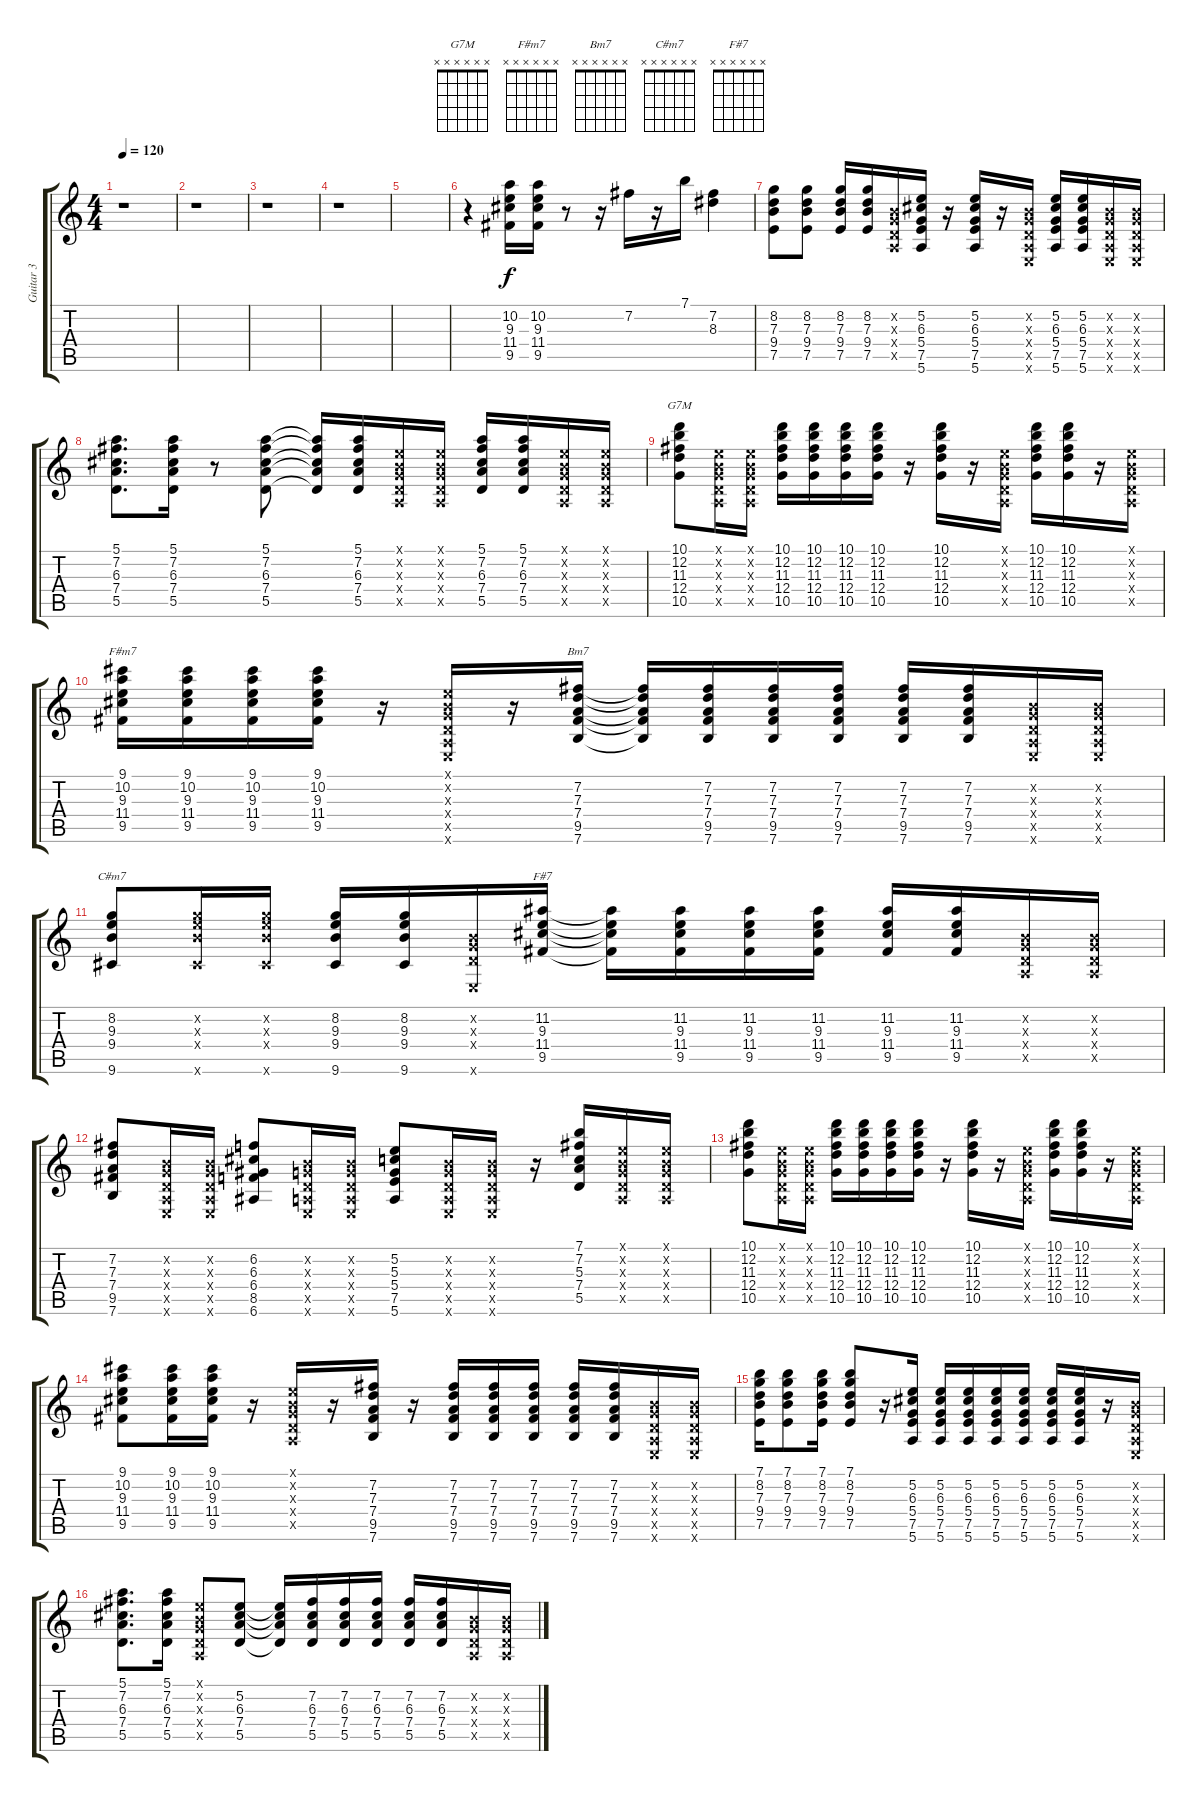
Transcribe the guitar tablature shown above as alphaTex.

\track ("Guitar 3" "Guitar 3") {instrument electricguitarclean}
\staff {score tabs}
\tuning (E4 B3 G3 D3 A2 E2) {hide}
\chord ("G7M" x x x x x x)
\chord ("F#m7" x x x x x x)
\chord ("Bm7" x x x x x x)
\chord ("C#m7" x x x x x x)
\chord ("F#7" x x x x x x)
\ts (4 4)
\tempo 120
\clef g2
\ks c
r.1{txt "" dy f instrument electricguitarclean} |
r.1 |
r.1 |
r.1 |
|
r.4 (10.2 9.3 11.4 9.5).16 (10.2 9.3 11.4 9.5).16 r.8 r.16 7.2.16 r.16 7.1.16 (7.2 8.3).4 |
(8.2 7.3 9.4 7.5).8 (8.2 7.3 9.4 7.5).8 (8.2 7.3 9.4 7.5).16 (8.2 7.3 9.4 7.5).16 (0.2{x} 0.3{x} 0.4{x} 0.5{x}).16 (5.2 6.3 5.4 7.5 5.6).16 r.16 (5.2 6.3 5.4 7.5 5.6).16 r.16 (0.2{x} 0.3{x} 0.4{x} 0.5{x} 0.6{x}).16 (5.2 6.3 5.4 7.5 5.6).16 (5.2 6.3 5.4 7.5 5.6).16 (0.2{x} 0.3{x} 0.4{x} 0.5{x} 0.6{x}).16 (0.2{x} 0.3{x} 0.4{x} 0.5{x} 0.6{x}).16 |
(5.1 7.2 6.3 7.4 5.5).8{d} (5.1 7.2 6.3 7.4 5.5).16 r.8 (5.1 7.2 6.3 7.4 5.5).8 (5.1{t} 7.2{t} 6.3{t} 7.4{t} 5.5{t}).16 (5.1 7.2 6.3 7.4 5.5).16 (0.1{x} 0.2{x} 0.3{x} 0.4{x} 0.5{x}).16 (0.1{x} 0.2{x} 0.3{x} 0.4{x} 0.5{x}).16 (5.1 7.2 6.3 7.4 5.5).16 (5.1 7.2 6.3 7.4 5.5).16 (0.1{x} 0.2{x} 0.3{x} 0.4{x} 0.5{x}).16 (0.1{x} 0.2{x} 0.3{x} 0.4{x} 0.5{x}).16 |
(10.1 12.2 11.3 12.4 10.5).8{ch "G7M"} (0.1{x} 0.2{x} 0.3{x} 0.4{x} 0.5{x}).16 (0.1{x} 0.2{x} 0.3{x} 0.4{x} 0.5{x}).16 (10.1 12.2 11.3 12.4 10.5).16 (10.1 12.2 11.3 12.4 10.5).16 (10.1 12.2 11.3 12.4 10.5).16 (10.1 12.2 11.3 12.4 10.5).16 r.16 (10.1 12.2 11.3 12.4 10.5).16 r.16 (0.1{x} 0.2{x} 0.3{x} 0.4{x} 0.5{x}).16 (10.1 12.2 11.3 12.4 10.5).16 (10.1 12.2 11.3 12.4 10.5).16 r.16 (0.1{x} 0.2{x} 0.3{x} 0.4{x} 0.5{x}).16 |
(9.1 10.2 9.3 11.4 9.5).16{ch "F#m7"} (9.1 10.2 9.3 11.4 9.5).16 (9.1 10.2 9.3 11.4 9.5).16 (9.1 10.2 9.3 11.4 9.5).16 r.16 (0.1{x} 0.2{x} 0.3{x} 0.4{x} 0.5{x} 0.6{x}).16 r.16 (7.2 7.3 7.4 9.5 7.6).16{ch "Bm7"} (7.2{t} 7.3{t} 7.4{t} 9.5{t} 7.6{t}).16 (7.2 7.3 7.4 9.5 7.6).16 (7.2 7.3 7.4 9.5 7.6).16 (7.2 7.3 7.4 9.5 7.6).16 (7.2 7.3 7.4 9.5 7.6).16 (7.2 7.3 7.4 9.5 7.6).16 (0.2{x} 0.3{x} 0.4{x} 0.5{x} 0.6{x}).16 (0.2{x} 0.3{x} 0.4{x} 0.5{x} 0.6{x}).16 |
(8.2 9.3 9.4 9.6).8{ch "C#m7"} (8.2{x} 9.3{x} 9.4{x} 9.6{x}).16 (8.2{x} 9.3{x} 9.4{x} 9.6{x}).16 (8.2 9.3 9.4 9.6).16 (8.2 9.3 9.4 9.6).16 (0.2{x} 0.3{x} 0.4{x} 0.6{x}).16 (11.2 9.3 11.4 9.5).16{ch "F#7"} (11.2{t} 9.3{t} 11.4{t} 9.5{t}).16 (11.2 9.3 11.4 9.5).16 (11.2 9.3 11.4 9.5).16 (11.2 9.3 11.4 9.5).16 (11.2 9.3 11.4 9.5).16 (11.2 9.3 11.4 9.5).16 (0.2{x} 0.3{x} 0.4{x} 0.5{x}).16 (0.2{x} 0.3{x} 0.4{x} 0.5{x}).16 |
(7.2 7.3 7.4 9.5 7.6).8 (0.2{x} 0.3{x} 0.4{x} 0.5{x} 0.6{x}).16 (0.2{x} 0.3{x} 0.4{x} 0.5{x} 0.6{x}).16 (6.2 6.3 6.4 8.5 6.6).8 (0.2{x} 0.3{x} 0.4{x} 0.5{x} 0.6{x}).16 (0.2{x} 0.3{x} 0.4{x} 0.5{x} 0.6{x}).16 (5.2 5.3 5.4 7.5 5.6).8 (0.2{x} 0.3{x} 0.4{x} 0.5{x} 0.6{x}).16 (0.2{x} 0.3{x} 0.4{x} 0.5{x} 0.6{x}).16 r.16 (7.1 7.2 5.3 7.4 5.5).16 (0.1{x} 0.2{x} 0.3{x} 0.4{x} 0.5{x}).16 (0.1{x} 0.2{x} 0.3{x} 0.4{x} 0.5{x}).16 |
(10.1 12.2 11.3 12.4 10.5).8 (0.1{x} 0.2{x} 0.3{x} 0.4{x} 0.5{x}).16 (0.1{x} 0.2{x} 0.3{x} 0.4{x} 0.5{x}).16 (10.1 12.2 11.3 12.4 10.5).16 (10.1 12.2 11.3 12.4 10.5).16 (10.1 12.2 11.3 12.4 10.5).16 (10.1 12.2 11.3 12.4 10.5).16 r.16 (10.1 12.2 11.3 12.4 10.5).16 r.16 (0.1{x} 0.2{x} 0.3{x} 0.4{x} 0.5{x}).16 (10.1 12.2 11.3 12.4 10.5).16 (10.1 12.2 11.3 12.4 10.5).16 r.16 (0.1{x} 0.2{x} 0.3{x} 0.4{x} 0.5{x}).16 |
(9.1 10.2 9.3 11.4 9.5).8 (9.1 10.2 9.3 11.4 9.5).16 (9.1 10.2 9.3 11.4 9.5).16 r.16 (0.1{x} 0.2{x} 0.3{x} 0.4{x} 0.5{x}).16 r.16 (7.2 7.3 7.4 9.5 7.6).16 r.16 (7.2 7.3 7.4 9.5 7.6).16 (7.2 7.3 7.4 9.5 7.6).16 (7.2 7.3 7.4 9.5 7.6).16 (7.2 7.3 7.4 9.5 7.6).16 (7.2 7.3 7.4 9.5 7.6).16 (0.2{x} 0.3{x} 0.4{x} 0.5{x} 0.6{x}).16 (0.2{x} 0.3{x} 0.4{x} 0.5{x} 0.6{x}).16 |
(7.1 8.2 7.3 9.4 7.5).16 (7.1 8.2 7.3 9.4 7.5).8 (7.1 8.2 7.3 9.4 7.5).16 (7.1 8.2 7.3 9.4 7.5).8 r.16 (5.2 6.3 5.4 7.5 5.6).16 (5.2 6.3 5.4 7.5 5.6).16 (5.2 6.3 5.4 7.5 5.6).16 (5.2 6.3 5.4 7.5 5.6).16 (5.2 6.3 5.4 7.5 5.6).16 (5.2 6.3 5.4 7.5 5.6).16 (5.2 6.3 5.4 7.5 5.6).16 r.16 (0.2{x} 0.3{x} 0.4{x} 0.5{x} 0.6{x}).16 |
(5.1 7.2 6.3 7.4 5.5).8{d} (5.1 7.2 6.3 7.4 5.5).16 (0.1{x} 0.2{x} 0.3{x} 0.4{x} 0.5{x}).8 (5.2 6.3 7.4 5.5).8 (5.2{t} 6.3{t} 7.4{t} 5.5{t}).16 (7.2 6.3 7.4 5.5).16 (7.2 6.3 7.4 5.5).16 (7.2 6.3 7.4 5.5).16 (7.2 6.3 7.4 5.5).16 (7.2 6.3 7.4 5.5).16 (0.2{x} 0.3{x} 0.4{x} 0.5{x}).16 (0.2{x} 0.3{x} 0.4{x} 0.5{x}).16
